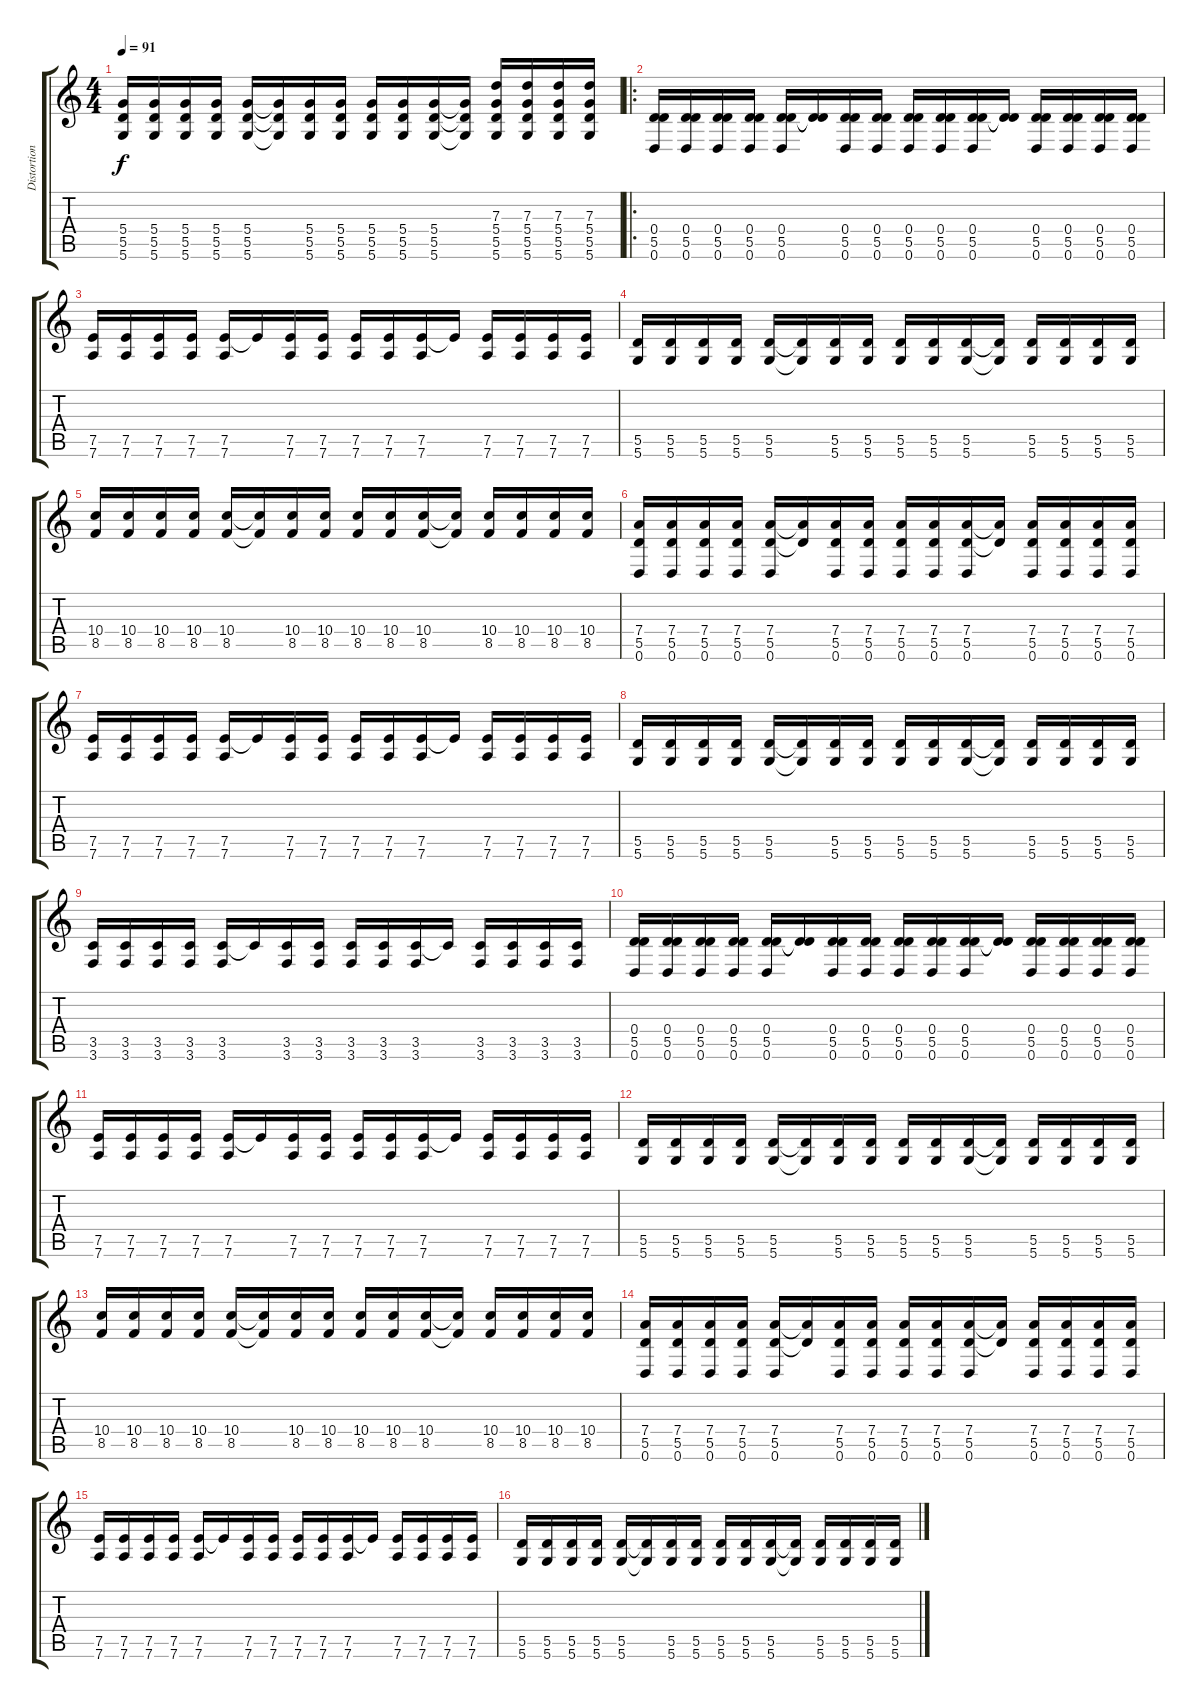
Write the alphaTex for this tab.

\track ("Distortion Guitar" "Distortion") {instrument distortionguitar}
\staff {score tabs}
\tuning (E4 B3 G3 D3 A2 D2) {hide}
\ts (4 4)
\tempo 91
\clef g2
\ks c
(5.4 5.5 5.6).16{dy f} (5.4 5.5 5.6).16 (5.4 5.5 5.6).16 (5.4 5.5 5.6).16 (5.4 5.5 5.6).16 (5.4{t} 5.5{t} 5.6{t}).16 (5.4 5.5 5.6).16 (5.4 5.5 5.6).16 (5.4 5.5 5.6).16 (5.4 5.5 5.6).16 (5.4 5.5 5.6).16 (5.4{t} 5.5{t} 5.6{t}).16 (7.3 5.4 5.5 5.6).16 (7.3 5.4 5.5 5.6).16 (7.3 5.4 5.5 5.6).16 (7.3 5.4 5.5 5.6).16 |
\ro
(0.4 5.5 0.6).16 (0.4 5.5 0.6).16 (0.4 5.5 0.6).16 (0.4 5.5 0.6).16 (0.4 5.5 0.6).16 (0.4{t} 5.5{t}).16 (0.4 5.5 0.6).16 (0.4 5.5 0.6).16 (0.4 5.5 0.6).16 (0.4 5.5 0.6).16 (0.4 5.5 0.6).16 (0.4{t} 5.5{t}).16 (0.4 5.5 0.6).16 (0.4 5.5 0.6).16 (0.4 5.5 0.6).16 (0.4 5.5 0.6).16 |
(7.5 7.6).16 (7.5 7.6).16 (7.5 7.6).16 (7.5 7.6).16 (7.5 7.6).16 7.5{t}.16 (7.5 7.6).16 (7.5 7.6).16 (7.5 7.6).16 (7.5 7.6).16 (7.5 7.6).16 7.5{t}.16 (7.5 7.6).16 (7.5 7.6).16 (7.5 7.6).16 (7.5 7.6).16 |
(5.5 5.6).16 (5.5 5.6).16 (5.5 5.6).16 (5.5 5.6).16 (5.5 5.6).16 (5.5{t} 5.6{t}).16 (5.5 5.6).16 (5.5 5.6).16 (5.5 5.6).16 (5.5 5.6).16 (5.5 5.6).16 (5.5{t} 5.6{t}).16 (5.5 5.6).16 (5.5 5.6).16 (5.5 5.6).16 (5.5 5.6).16 |
(10.4 8.5).16 (10.4 8.5).16 (10.4 8.5).16 (10.4 8.5).16 (10.4 8.5).16 (10.4{t} 8.5{t}).16 (10.4 8.5).16 (10.4 8.5).16 (10.4 8.5).16 (10.4 8.5).16 (10.4 8.5).16 (10.4{t} 8.5{t}).16 (10.4 8.5).16 (10.4 8.5).16 (10.4 8.5).16 (10.4 8.5).16 |
(7.4 5.5 0.6).16 (7.4 5.5 0.6).16 (7.4 5.5 0.6).16 (7.4 5.5 0.6).16 (7.4 5.5 0.6).16 (7.4{t} 5.5{t}).16 (7.4 5.5 0.6).16 (7.4 5.5 0.6).16 (7.4 5.5 0.6).16 (7.4 5.5 0.6).16 (7.4 5.5 0.6).16 (7.4{t} 5.5{t}).16 (7.4 5.5 0.6).16 (7.4 5.5 0.6).16 (7.4 5.5 0.6).16 (7.4 5.5 0.6).16 |
(7.5 7.6).16 (7.5 7.6).16 (7.5 7.6).16 (7.5 7.6).16 (7.5 7.6).16 7.5{t}.16 (7.5 7.6).16 (7.5 7.6).16 (7.5 7.6).16 (7.5 7.6).16 (7.5 7.6).16 7.5{t}.16 (7.5 7.6).16 (7.5 7.6).16 (7.5 7.6).16 (7.5 7.6).16 |
(5.5 5.6).16 (5.5 5.6).16 (5.5 5.6).16 (5.5 5.6).16 (5.5 5.6).16 (5.5{t} 5.6{t}).16 (5.5 5.6).16 (5.5 5.6).16 (5.5 5.6).16 (5.5 5.6).16 (5.5 5.6).16 (5.5{t} 5.6{t}).16 (5.5 5.6).16 (5.5 5.6).16 (5.5 5.6).16 (5.5 5.6).16 |
(3.5 3.6).16 (3.5 3.6).16 (3.5 3.6).16 (3.5 3.6).16 (3.5 3.6).16 3.5{t}.16 (3.5 3.6).16 (3.5 3.6).16 (3.5 3.6).16 (3.5 3.6).16 (3.5 3.6).16 3.5{t}.16 (3.5 3.6).16 (3.5 3.6).16 (3.5 3.6).16 (3.5 3.6).16 |
(0.4 5.5 0.6).16 (0.4 5.5 0.6).16 (0.4 5.5 0.6).16 (0.4 5.5 0.6).16 (0.4 5.5 0.6).16 (0.4{t} 5.5{t}).16 (0.4 5.5 0.6).16 (0.4 5.5 0.6).16 (0.4 5.5 0.6).16 (0.4 5.5 0.6).16 (0.4 5.5 0.6).16 (0.4{t} 5.5{t}).16 (0.4 5.5 0.6).16 (0.4 5.5 0.6).16 (0.4 5.5 0.6).16 (0.4 5.5 0.6).16 |
(7.5 7.6).16 (7.5 7.6).16 (7.5 7.6).16 (7.5 7.6).16 (7.5 7.6).16 7.5{t}.16 (7.5 7.6).16 (7.5 7.6).16 (7.5 7.6).16 (7.5 7.6).16 (7.5 7.6).16 7.5{t}.16 (7.5 7.6).16 (7.5 7.6).16 (7.5 7.6).16 (7.5 7.6).16 |
(5.5 5.6).16 (5.5 5.6).16 (5.5 5.6).16 (5.5 5.6).16 (5.5 5.6).16 (5.5{t} 5.6{t}).16 (5.5 5.6).16 (5.5 5.6).16 (5.5 5.6).16 (5.5 5.6).16 (5.5 5.6).16 (5.5{t} 5.6{t}).16 (5.5 5.6).16 (5.5 5.6).16 (5.5 5.6).16 (5.5 5.6).16 |
(10.4 8.5).16 (10.4 8.5).16 (10.4 8.5).16 (10.4 8.5).16 (10.4 8.5).16 (10.4{t} 8.5{t}).16 (10.4 8.5).16 (10.4 8.5).16 (10.4 8.5).16 (10.4 8.5).16 (10.4 8.5).16 (10.4{t} 8.5{t}).16 (10.4 8.5).16 (10.4 8.5).16 (10.4 8.5).16 (10.4 8.5).16 |
(7.4 5.5 0.6).16 (7.4 5.5 0.6).16 (7.4 5.5 0.6).16 (7.4 5.5 0.6).16 (7.4 5.5 0.6).16 (7.4{t} 5.5{t}).16 (7.4 5.5 0.6).16 (7.4 5.5 0.6).16 (7.4 5.5 0.6).16 (7.4 5.5 0.6).16 (7.4 5.5 0.6).16 (7.4{t} 5.5{t}).16 (7.4 5.5 0.6).16 (7.4 5.5 0.6).16 (7.4 5.5 0.6).16 (7.4 5.5 0.6).16 |
(7.5 7.6).16 (7.5 7.6).16 (7.5 7.6).16 (7.5 7.6).16 (7.5 7.6).16 7.5{t}.16 (7.5 7.6).16 (7.5 7.6).16 (7.5 7.6).16 (7.5 7.6).16 (7.5 7.6).16 7.5{t}.16 (7.5 7.6).16 (7.5 7.6).16 (7.5 7.6).16 (7.5 7.6).16 |
(5.5 5.6).16 (5.5 5.6).16 (5.5 5.6).16 (5.5 5.6).16 (5.5 5.6).16 (5.5{t} 5.6{t}).16 (5.5 5.6).16 (5.5 5.6).16 (5.5 5.6).16 (5.5 5.6).16 (5.5 5.6).16 (5.5{t} 5.6{t}).16 (5.5 5.6).16 (5.5 5.6).16 (5.5 5.6).16 (5.5 5.6).16
